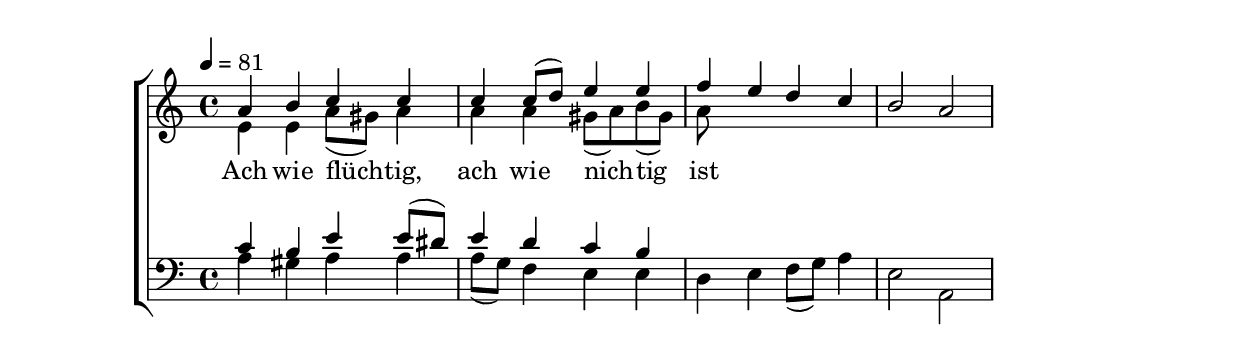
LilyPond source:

\paper {
  top-system-spacing #'basic-distance = #10
  score-system-spacing #'basic-distance = #20
  system-system-spacing #'basic-distance = #20
  last-bottom-spacing #'basic-distance = #10
}

global = {
  \key a \minor
  \time 4/4
  \tempo 4 = 81

}

sopMusic = \relative c'' {
a4 b c4 c c c8(d) e4 e
f e d c b2 a2}
sopWords = \lyricmode {
}

altoMusic = \relative c' { 

e4 e a8 (gis) a4 a4 a4 gis8 (a) b (gis)
a }

altoWords = \lyricmode {
Ach wie flüch -- tig, ach wie nich -- tig
ist des Men -- schen Le -- ben.
}

tenorMusic = \relative c'' {
c,4 b e4 e8 (dis) e4 d c b
}
tenorWords = \lyricmode {
}

bassMusic = \relative c' {
a4 gis a a a8 (g) f4 e e
d e f8 (g) a4 e2 a,
}
bassWords = \lyricmode {
}

\score {
  \new ChoirStaff <<
    \new Lyrics = "sopranos" \with {
      % this is needed for lyrics above a staff
      \override VerticalAxisGroup.staff-affinity = #DOWN
    }
    \new Staff = "women" <<
      \new Voice = "sopranos" {
        \voiceOne
        << \global \sopMusic >>
      }
      \new Voice = "altos" {
        \voiceTwo
        << \global \altoMusic >>
      }
    >>
    \new Lyrics = "altos"
    \new Lyrics = "tenors" \with {
      % this is needed for lyrics above a staff
      \override VerticalAxisGroup.staff-affinity = #DOWN
    }
    \new Staff = "men" <<
      \clef bass
      \new Voice = "tenors" {
        \voiceOne
        << \global \tenorMusic >>
      }
      \new Voice = "basses" {
        \voiceTwo << \global \bassMusic >>
      }
    >>
    \new Lyrics = "basses"
    \context Lyrics = "sopranos" \lyricsto "sopranos" \sopWords
    \context Lyrics = "altos" \lyricsto "altos" \altoWords
    \context Lyrics = "tenors" \lyricsto "tenors" \tenorWords
    \context Lyrics = "basses" \lyricsto "basses" \bassWords
  >>
  \midi{}
  \layout{}
}